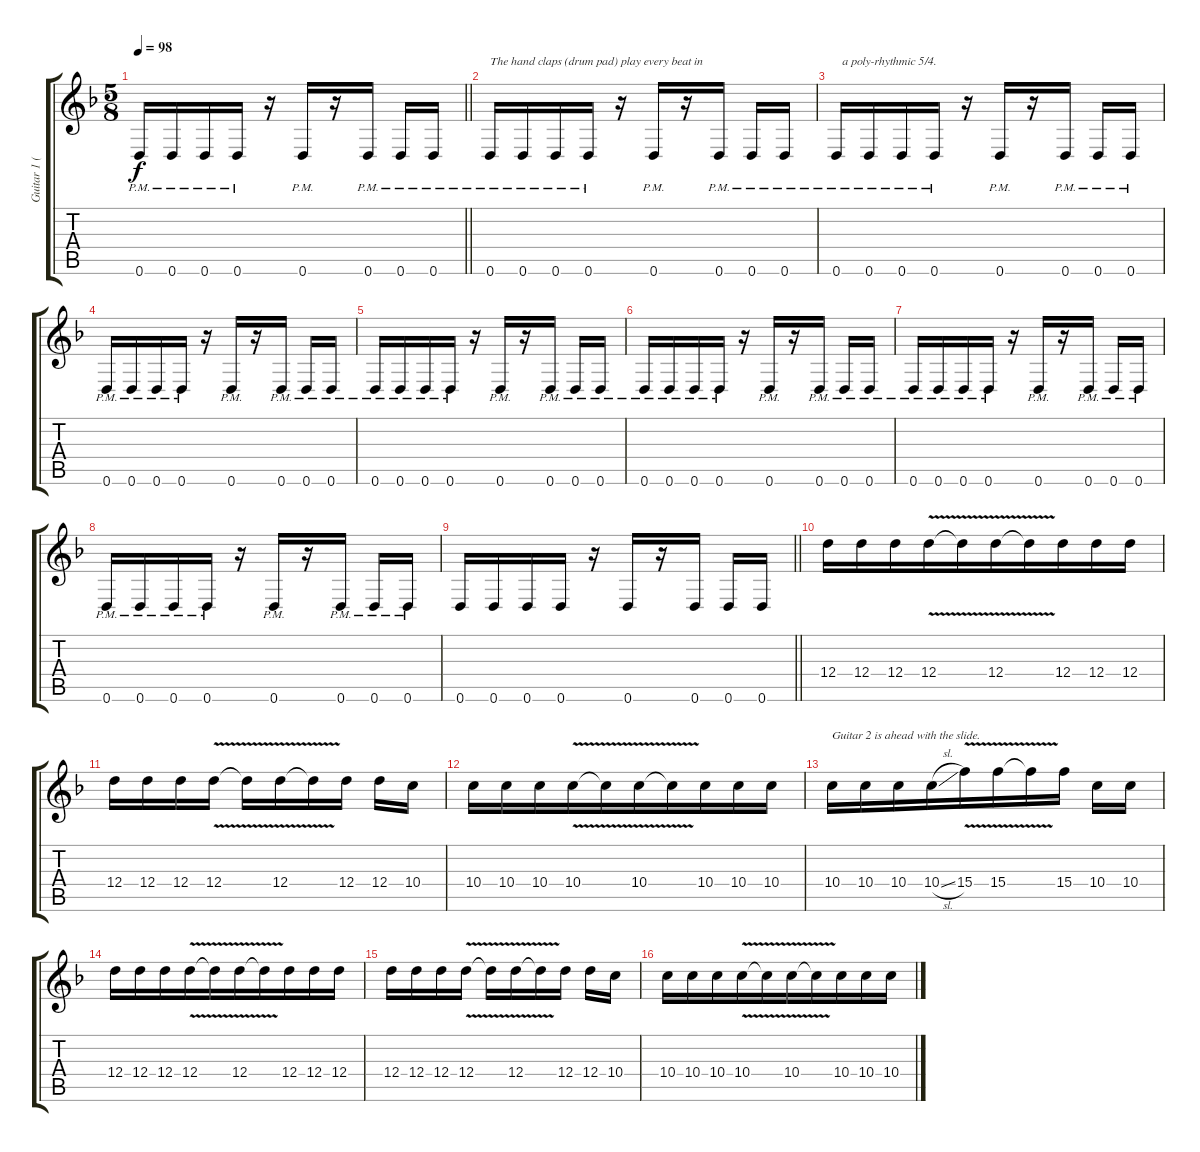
\track ("Guitar 1 (left)" "Guitar 1 (") {instrument distortionguitar}
\staff {score tabs}
\tuning (E4 B3 G3 D3 A2 D2) {hide}
\ts (5 8)
\tempo 98
\clef g2
\barLineRight lightlight
\ks dminor
0.6{pm}.16{dy f} 0.6{pm}.16{beam merge} 0.6{pm}.16 0.6{pm}.16{beam split} r.16 0.6{pm}.16{beam merge} r.16 0.6{pm}.16{beam split} 0.6{pm}.16 0.6{pm}.16 |
0.6{pm}.16{txt "The hand claps (drum pad) play every beat in"} 0.6{pm}.16{beam merge} 0.6{pm}.16 0.6{pm}.16{beam split} r.16 0.6{pm}.16{beam merge} r.16 0.6{pm}.16{beam split} 0.6{pm}.16 0.6{pm}.16 |
0.6{pm}.16{txt "  a poly-rhythmic 5/4."} 0.6{pm}.16{beam merge} 0.6{pm}.16 0.6{pm}.16{beam split} r.16 0.6{pm}.16{beam merge} r.16 0.6{pm}.16{beam split} 0.6{pm}.16 0.6{pm}.16 |
0.6{pm}.16 0.6{pm}.16{beam merge} 0.6{pm}.16 0.6{pm}.16{beam split} r.16 0.6{pm}.16{beam merge} r.16 0.6{pm}.16{beam split} 0.6{pm}.16 0.6{pm}.16 |
0.6{pm}.16 0.6{pm}.16{beam merge} 0.6{pm}.16 0.6{pm}.16{beam split} r.16 0.6{pm}.16{beam merge} r.16 0.6{pm}.16{beam split} 0.6{pm}.16 0.6{pm}.16 |
0.6{pm}.16 0.6{pm}.16{beam merge} 0.6{pm}.16 0.6{pm}.16{beam split} r.16 0.6{pm}.16{beam merge} r.16 0.6{pm}.16{beam split} 0.6{pm}.16 0.6{pm}.16 |
0.6{pm}.16 0.6{pm}.16{beam merge} 0.6{pm}.16 0.6{pm}.16{beam split} r.16 0.6{pm}.16{beam merge} r.16 0.6{pm}.16{beam split} 0.6{pm}.16 0.6{pm}.16 |
0.6{pm}.16 0.6{pm}.16{beam merge} 0.6{pm}.16 0.6{pm}.16{beam split} r.16 0.6{pm}.16{beam merge} r.16 0.6{pm}.16{beam split} 0.6{pm}.16 0.6{pm}.16 |
\barLineRight lightlight
0.6.16 0.6.16{beam merge} 0.6.16 0.6.16{beam split} r.16 0.6.16{beam merge} r.16 0.6.16{beam split} 0.6.16 0.6.16 |
12.4.16 12.4.16{beam merge} 12.4.16 12.4{v}.16 12.4{t}.16 12.4{v}.16{beam merge} 12.4{t}.16 12.4.16 12.4.16 12.4.16 |
12.4.16 12.4.16{beam merge} 12.4.16 12.4{v}.16{beam split} 12.4{t}.16 12.4{v}.16{beam merge} 12.4{t}.16 12.4.16{beam split} 12.4.16 10.4.16 |
10.4.16 10.4.16{beam merge} 10.4.16 10.4{v}.16 10.4{t}.16 10.4{v}.16{beam merge} 10.4{t}.16 10.4.16 10.4.16 10.4.16 |
10.4.16{txt "Guitar 2 is ahead with the slide."} 10.4.16{beam merge} 10.4.16{beam merge} 10.4{sl}.16 15.4{v}.16 15.4{v}.16{beam merge} 15.4{t}.16 15.4.16{beam split} 10.4.16 10.4.16 |
12.4.16 12.4.16{beam merge} 12.4.16 12.4{v}.16 12.4{t}.16 12.4{v}.16{beam merge} 12.4{t}.16 12.4.16 12.4.16 12.4.16 |
12.4.16 12.4.16{beam merge} 12.4.16 12.4{v}.16{beam split} 12.4{t}.16 12.4{v}.16{beam merge} 12.4{t}.16 12.4.16{beam split} 12.4.16 10.4.16 |
10.4.16 10.4.16{beam merge} 10.4.16 10.4{v}.16 10.4{t}.16 10.4{v}.16{beam merge} 10.4{t}.16 10.4.16 10.4.16 10.4.16
